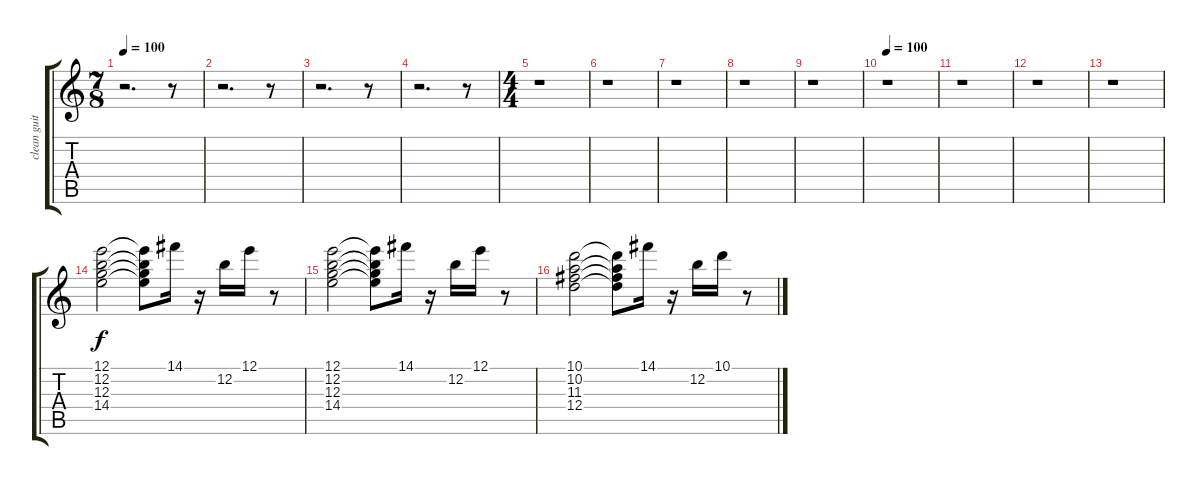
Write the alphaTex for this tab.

\track ("clean guitar" "clean guit") {instrument electricguitarclean}
\staff {score tabs}
\tuning (E4 B3 G3 D3 A2 E2) {hide}
\ts (7 8)
\tempo 100
\clef g2
\ks c
r.2{d dy f} r.8 |
r.2{d} r.8 |
r.2{d} r.8 |
r.2{d} r.8 |
\ts (4 4)
r.1 |
r.1 |
r.1 |
r.1 |
r.1 |
\tempo 100
r.1 |
r.1 |
r.1 |
r.1 |
(12.1 12.2 12.3 14.4).2 (12.1{t} 12.2{t} 12.3{t} 14.4{t}).8 14.1.16 r.16 12.2.16 12.1.16 r.8 |
(12.1 12.2 12.3 14.4).2 (12.1{t} 12.2{t} 12.3{t} 14.4{t}).8 14.1.16 r.16 12.2.16 12.1.16 r.8 |
(10.1 10.2 11.3 12.4).2 (10.1{t} 10.2{t} 11.3{t} 12.4{t}).8 14.1.16 r.16 12.2.16 10.1.16 r.8
